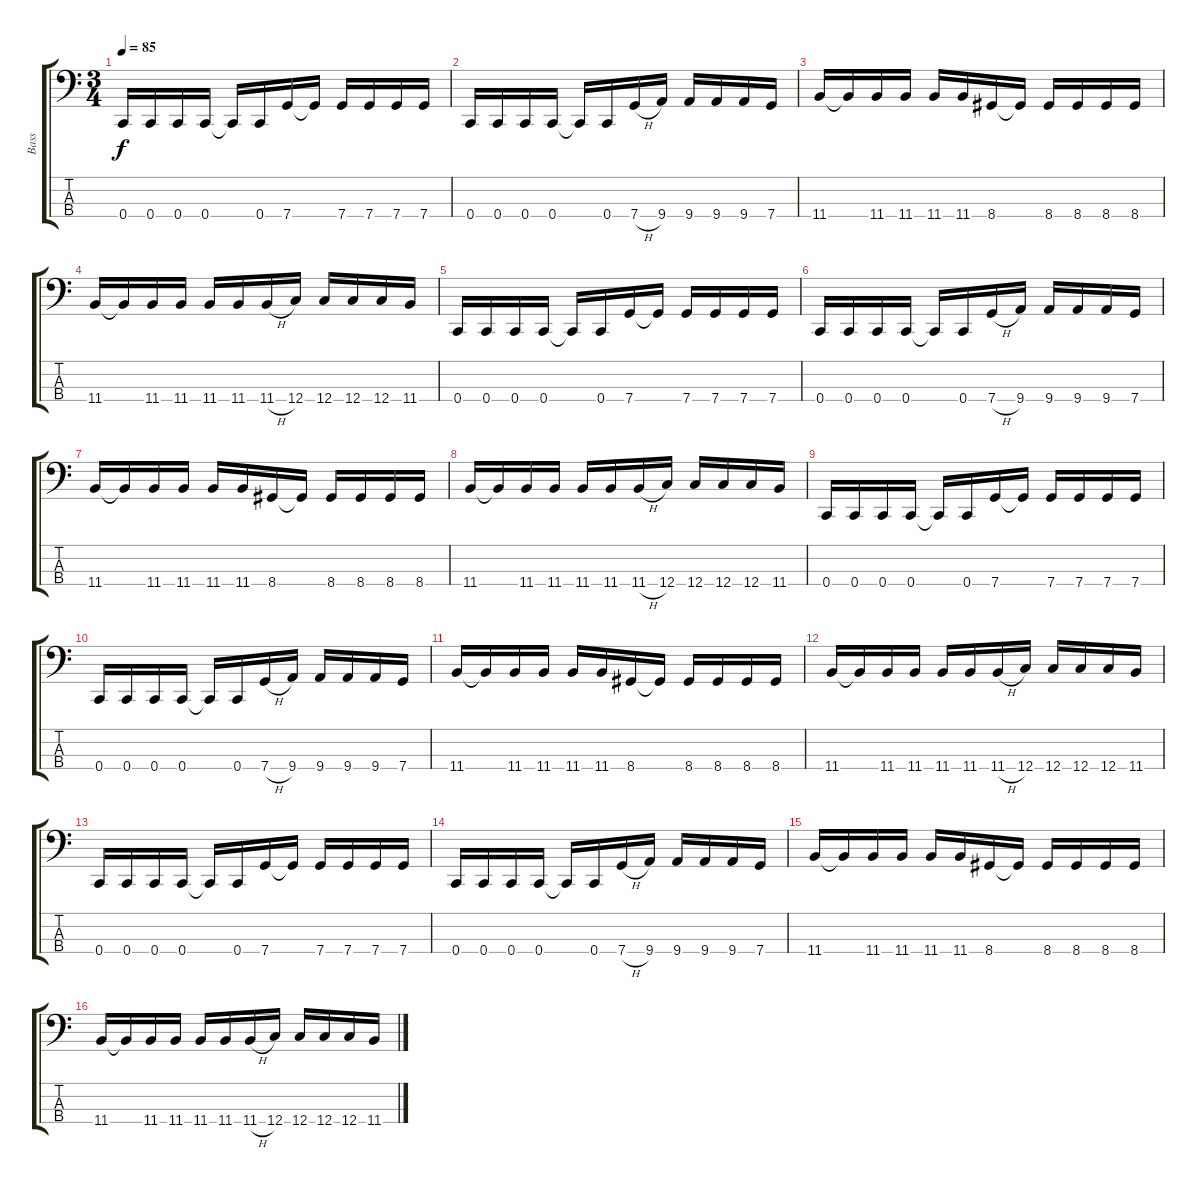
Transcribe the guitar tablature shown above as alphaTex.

\track ("Bass" "Bass") {instrument electricbassfinger}
\staff {score tabs}
\tuning (F2 C2 G1 C1) {hide}
\ts (3 4)
\tempo 85
\clef f4
\ks c
0.4.16{dy f} 0.4.16 0.4.16 0.4.16 0.4{t}.16 0.4.16 7.4.16 7.4{t}.16 7.4.16 7.4.16 7.4.16 7.4.16 |
0.4.16 0.4.16 0.4.16 0.4.16 0.4{t}.16 0.4.16 7.4{h}.16 9.4.16 9.4.16 9.4.16 9.4.16 7.4.16 |
11.4.16 11.4{t}.16 11.4.16 11.4.16 11.4.16 11.4.16 8.4.16 8.4{t}.16 8.4.16 8.4.16 8.4.16 8.4.16 |
11.4.16 11.4{t}.16 11.4.16 11.4.16 11.4.16 11.4.16 11.4{h}.16 12.4.16 12.4.16 12.4.16 12.4.16 11.4.16 |
0.4.16 0.4.16 0.4.16 0.4.16 0.4{t}.16 0.4.16 7.4.16 7.4{t}.16 7.4.16 7.4.16 7.4.16 7.4.16 |
0.4.16 0.4.16 0.4.16 0.4.16 0.4{t}.16 0.4.16 7.4{h}.16 9.4.16 9.4.16 9.4.16 9.4.16 7.4.16 |
11.4.16 11.4{t}.16 11.4.16 11.4.16 11.4.16 11.4.16 8.4.16 8.4{t}.16 8.4.16 8.4.16 8.4.16 8.4.16 |
11.4.16 11.4{t}.16 11.4.16 11.4.16 11.4.16 11.4.16 11.4{h}.16 12.4.16 12.4.16 12.4.16 12.4.16 11.4.16 |
0.4.16 0.4.16 0.4.16 0.4.16 0.4{t}.16 0.4.16 7.4.16 7.4{t}.16 7.4.16 7.4.16 7.4.16 7.4.16 |
0.4.16 0.4.16 0.4.16 0.4.16 0.4{t}.16 0.4.16 7.4{h}.16 9.4.16 9.4.16 9.4.16 9.4.16 7.4.16 |
11.4.16 11.4{t}.16 11.4.16 11.4.16 11.4.16 11.4.16 8.4.16 8.4{t}.16 8.4.16 8.4.16 8.4.16 8.4.16 |
11.4.16 11.4{t}.16 11.4.16 11.4.16 11.4.16 11.4.16 11.4{h}.16 12.4.16 12.4.16 12.4.16 12.4.16 11.4.16 |
0.4.16 0.4.16 0.4.16 0.4.16 0.4{t}.16 0.4.16 7.4.16 7.4{t}.16 7.4.16 7.4.16 7.4.16 7.4.16 |
0.4.16 0.4.16 0.4.16 0.4.16 0.4{t}.16 0.4.16 7.4{h}.16 9.4.16 9.4.16 9.4.16 9.4.16 7.4.16 |
11.4.16 11.4{t}.16 11.4.16 11.4.16 11.4.16 11.4.16 8.4.16 8.4{t}.16 8.4.16 8.4.16 8.4.16 8.4.16 |
11.4.16 11.4{t}.16 11.4.16 11.4.16 11.4.16 11.4.16 11.4{h}.16 12.4.16 12.4.16 12.4.16 12.4.16 11.4.16
